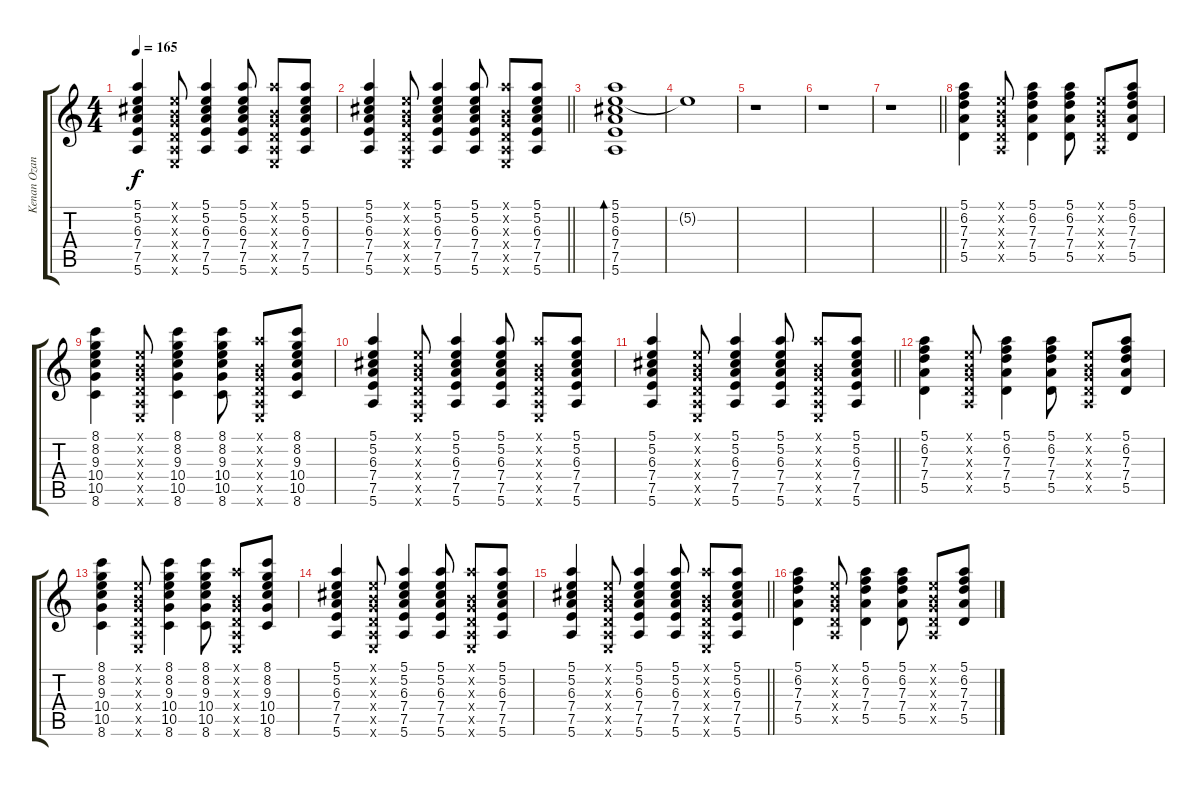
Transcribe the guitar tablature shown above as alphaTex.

\track ("Kenan Ozan Genç" "Kenan Ozan") {instrument acousticguitarsteel}
\staff {score tabs}
\tuning (E4 B3 G3 D3 A2 E2) {hide}
\ts (4 4)
\tempo 165
\clef g2
\ks c
(5.1 5.2 6.3 7.4 7.5 5.6).4{dy f} (0.1{x} 0.2{x} 0.3{x} 0.4{x} 0.5{x} 0.6{x}).8 (5.1 5.2 6.3 7.4 7.5 5.6).4 (5.1 5.2 6.3 7.4 7.5 5.6).8 (5.1{x} 0.2{x} 0.3{x} 0.4{x} 0.5{x} 0.6{x}).8 (5.1 5.2 6.3 7.4 7.5 5.6).8 |
\barLineRight lightlight
(5.1 5.2 6.3 7.4 7.5 5.6).4 (0.1{x} 0.2{x} 0.3{x} 0.4{x} 0.5{x} 0.6{x}).8 (5.1 5.2 6.3 7.4 7.5 5.6).4 (5.1 5.2 6.3 7.4 7.5 5.6).8 (5.1{x} 0.2{x} 0.3{x} 0.4{x} 0.5{x} 0.6{x}).8 (5.1 5.2 6.3 7.4 7.5 5.6).8 |
(5.1 5.2 6.3 7.4 7.5 5.6).1{bd 60} |
5.2{t}.1 |
r.1 |
r.1 |
\barLineRight lightlight
r.1 |
(5.1 6.2 7.3 7.4 5.5).4 (0.1{x} 0.2{x} 0.3{x} 0.4{x} 0.5{x}).8 (5.1 6.2 7.3 7.4 5.5).4 (5.1 6.2 7.3 7.4 5.5).8 (0.1{x} 0.2{x} 0.3{x} 0.4{x} 0.5{x}).8 (5.1 6.2 7.3 7.4 5.5).8 |
(8.1 8.2 9.3 10.4 10.5 8.6).4 (0.1{x} 0.2{x} 0.3{x} 0.4{x} 0.5{x} 0.6{x}).8 (8.1 8.2 9.3 10.4 10.5 8.6).4 (8.1 8.2 9.3 10.4 10.5 8.6).8 (5.1{x} 0.2{x} 0.3{x} 0.4{x} 0.5{x} 0.6{x}).8 (8.1 8.2 9.3 10.4 10.5 8.6).8 |
(5.1 5.2 6.3 7.4 7.5 5.6).4 (0.1{x} 0.2{x} 0.3{x} 0.4{x} 0.5{x} 0.6{x}).8 (5.1 5.2 6.3 7.4 7.5 5.6).4 (5.1 5.2 6.3 7.4 7.5 5.6).8 (5.1{x} 0.2{x} 0.3{x} 0.4{x} 0.5{x} 0.6{x}).8 (5.1 5.2 6.3 7.4 7.5 5.6).8 |
\barLineRight lightlight
(5.1 5.2 6.3 7.4 7.5 5.6).4 (0.1{x} 0.2{x} 0.3{x} 0.4{x} 0.5{x} 0.6{x}).8 (5.1 5.2 6.3 7.4 7.5 5.6).4 (5.1 5.2 6.3 7.4 7.5 5.6).8 (5.1{x} 0.2{x} 0.3{x} 0.4{x} 0.5{x} 0.6{x}).8 (5.1 5.2 6.3 7.4 7.5 5.6).8 |
(5.1 6.2 7.3 7.4 5.5).4 (0.1{x} 0.2{x} 0.3{x} 0.4{x} 0.5{x}).8 (5.1 6.2 7.3 7.4 5.5).4 (5.1 6.2 7.3 7.4 5.5).8 (0.1{x} 0.2{x} 0.3{x} 0.4{x} 0.5{x}).8 (5.1 6.2 7.3 7.4 5.5).8 |
(8.1 8.2 9.3 10.4 10.5 8.6).4 (0.1{x} 0.2{x} 0.3{x} 0.4{x} 0.5{x} 0.6{x}).8 (8.1 8.2 9.3 10.4 10.5 8.6).4 (8.1 8.2 9.3 10.4 10.5 8.6).8 (5.1{x} 0.2{x} 0.3{x} 0.4{x} 0.5{x} 0.6{x}).8 (8.1 8.2 9.3 10.4 10.5 8.6).8 |
(5.1 5.2 6.3 7.4 7.5 5.6).4 (0.1{x} 0.2{x} 0.3{x} 0.4{x} 0.5{x} 0.6{x}).8 (5.1 5.2 6.3 7.4 7.5 5.6).4 (5.1 5.2 6.3 7.4 7.5 5.6).8 (5.1{x} 0.2{x} 0.3{x} 0.4{x} 0.5{x} 0.6{x}).8 (5.1 5.2 6.3 7.4 7.5 5.6).8 |
\barLineRight lightlight
(5.1 5.2 6.3 7.4 7.5 5.6).4 (0.1{x} 0.2{x} 0.3{x} 0.4{x} 0.5{x} 0.6{x}).8 (5.1 5.2 6.3 7.4 7.5 5.6).4 (5.1 5.2 6.3 7.4 7.5 5.6).8 (5.1{x} 0.2{x} 0.3{x} 0.4{x} 0.5{x} 0.6{x}).8 (5.1 5.2 6.3 7.4 7.5 5.6).8 |
(5.1 6.2 7.3 7.4 5.5).4 (0.1{x} 0.2{x} 0.3{x} 0.4{x} 0.5{x}).8 (5.1 6.2 7.3 7.4 5.5).4 (5.1 6.2 7.3 7.4 5.5).8 (0.1{x} 0.2{x} 0.3{x} 0.4{x} 0.5{x}).8 (5.1 6.2 7.3 7.4 5.5).8
